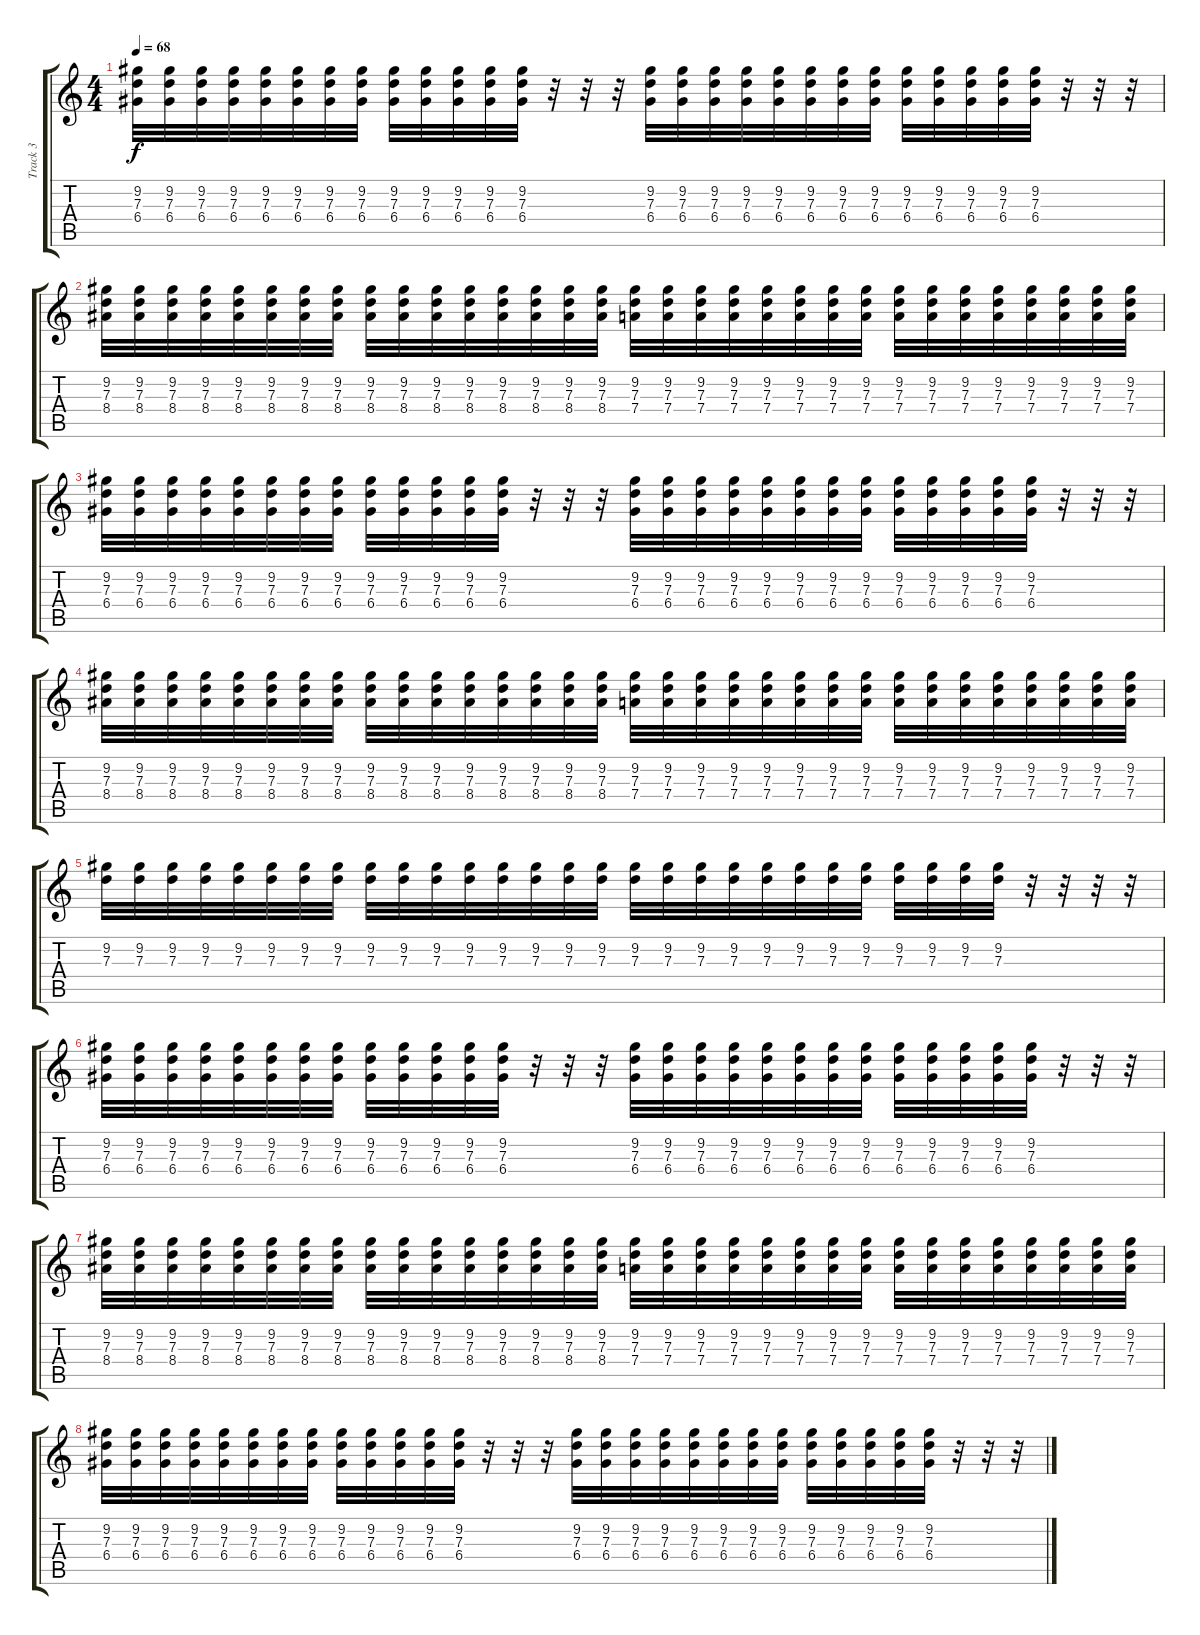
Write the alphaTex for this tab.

\track ("Track 3" "Track 3") {instrument overdrivenguitar}
\staff {score tabs}
\tuning (E4 B3 G3 D3 A2 D2) {hide}
\ts (4 4)
\tempo 68
\clef g2
\ks c
(9.2 7.3 6.4).32{dy f} (9.2 7.3 6.4).32 (9.2 7.3 6.4).32 (9.2 7.3 6.4).32 (9.2 7.3 6.4).32 (9.2 7.3 6.4).32 (9.2 7.3 6.4).32 (9.2 7.3 6.4).32 (9.2 7.3 6.4).32 (9.2 7.3 6.4).32 (9.2 7.3 6.4).32 (9.2 7.3 6.4).32 (9.2 7.3 6.4).32 r.32 r.32 r.32 (9.2 7.3 6.4).32 (9.2 7.3 6.4).32 (9.2 7.3 6.4).32 (9.2 7.3 6.4).32 (9.2 7.3 6.4).32 (9.2 7.3 6.4).32 (9.2 7.3 6.4).32 (9.2 7.3 6.4).32 (9.2 7.3 6.4).32 (9.2 7.3 6.4).32 (9.2 7.3 6.4).32 (9.2 7.3 6.4).32 (9.2 7.3 6.4).32 r.32 r.32 r.32 |
(9.2 7.3 8.4).32 (9.2 7.3 8.4).32 (9.2 7.3 8.4).32 (9.2 7.3 8.4).32 (9.2 7.3 8.4).32 (9.2 7.3 8.4).32 (9.2 7.3 8.4).32 (9.2 7.3 8.4).32 (9.2 7.3 8.4).32 (9.2 7.3 8.4).32 (9.2 7.3 8.4).32 (9.2 7.3 8.4).32 (9.2 7.3 8.4).32 (9.2 7.3 8.4).32 (9.2 7.3 8.4).32 (9.2 7.3 8.4).32 (9.2 7.3 7.4).32 (9.2 7.3 7.4).32 (9.2 7.3 7.4).32 (9.2 7.3 7.4).32 (9.2 7.3 7.4).32 (9.2 7.3 7.4).32 (9.2 7.3 7.4).32 (9.2 7.3 7.4).32 (9.2 7.3 7.4).32 (9.2 7.3 7.4).32 (9.2 7.3 7.4).32 (9.2 7.3 7.4).32 (9.2 7.3 7.4).32 (9.2 7.3 7.4).32 (9.2 7.3 7.4).32 (9.2 7.3 7.4).32 |
(9.2 7.3 6.4).32 (9.2 7.3 6.4).32 (9.2 7.3 6.4).32 (9.2 7.3 6.4).32 (9.2 7.3 6.4).32 (9.2 7.3 6.4).32 (9.2 7.3 6.4).32 (9.2 7.3 6.4).32 (9.2 7.3 6.4).32 (9.2 7.3 6.4).32 (9.2 7.3 6.4).32 (9.2 7.3 6.4).32 (9.2 7.3 6.4).32 r.32 r.32 r.32 (9.2 7.3 6.4).32 (9.2 7.3 6.4).32 (9.2 7.3 6.4).32 (9.2 7.3 6.4).32 (9.2 7.3 6.4).32 (9.2 7.3 6.4).32 (9.2 7.3 6.4).32 (9.2 7.3 6.4).32 (9.2 7.3 6.4).32 (9.2 7.3 6.4).32 (9.2 7.3 6.4).32 (9.2 7.3 6.4).32 (9.2 7.3 6.4).32 r.32 r.32 r.32 |
(9.2 7.3 8.4).32 (9.2 7.3 8.4).32 (9.2 7.3 8.4).32 (9.2 7.3 8.4).32 (9.2 7.3 8.4).32 (9.2 7.3 8.4).32 (9.2 7.3 8.4).32 (9.2 7.3 8.4).32 (9.2 7.3 8.4).32 (9.2 7.3 8.4).32 (9.2 7.3 8.4).32 (9.2 7.3 8.4).32 (9.2 7.3 8.4).32 (9.2 7.3 8.4).32 (9.2 7.3 8.4).32 (9.2 7.3 8.4).32 (9.2 7.3 7.4).32 (9.2 7.3 7.4).32 (9.2 7.3 7.4).32 (9.2 7.3 7.4).32 (9.2 7.3 7.4).32 (9.2 7.3 7.4).32 (9.2 7.3 7.4).32 (9.2 7.3 7.4).32 (9.2 7.3 7.4).32 (9.2 7.3 7.4).32 (9.2 7.3 7.4).32 (9.2 7.3 7.4).32 (9.2 7.3 7.4).32 (9.2 7.3 7.4).32 (9.2 7.3 7.4).32 (9.2 7.3 7.4).32 |
(9.2 7.3).32 (9.2 7.3).32 (9.2 7.3).32 (9.2 7.3).32 (9.2 7.3).32 (9.2 7.3).32 (9.2 7.3).32 (9.2 7.3).32 (9.2 7.3).32 (9.2 7.3).32 (9.2 7.3).32 (9.2 7.3).32 (9.2 7.3).32 (9.2 7.3).32 (9.2 7.3).32 (9.2 7.3).32 (9.2 7.3).32 (9.2 7.3).32 (9.2 7.3).32 (9.2 7.3).32 (9.2 7.3).32 (9.2 7.3).32 (9.2 7.3).32 (9.2 7.3).32 (9.2 7.3).32 (9.2 7.3).32 (9.2 7.3).32 (9.2 7.3).32 r.32 r.32 r.32 r.32 |
(9.2 7.3 6.4).32 (9.2 7.3 6.4).32 (9.2 7.3 6.4).32 (9.2 7.3 6.4).32 (9.2 7.3 6.4).32 (9.2 7.3 6.4).32 (9.2 7.3 6.4).32 (9.2 7.3 6.4).32 (9.2 7.3 6.4).32 (9.2 7.3 6.4).32 (9.2 7.3 6.4).32 (9.2 7.3 6.4).32 (9.2 7.3 6.4).32 r.32 r.32 r.32 (9.2 7.3 6.4).32 (9.2 7.3 6.4).32 (9.2 7.3 6.4).32 (9.2 7.3 6.4).32 (9.2 7.3 6.4).32 (9.2 7.3 6.4).32 (9.2 7.3 6.4).32 (9.2 7.3 6.4).32 (9.2 7.3 6.4).32 (9.2 7.3 6.4).32 (9.2 7.3 6.4).32 (9.2 7.3 6.4).32 (9.2 7.3 6.4).32 r.32 r.32 r.32 |
(9.2 7.3 8.4).32 (9.2 7.3 8.4).32 (9.2 7.3 8.4).32 (9.2 7.3 8.4).32 (9.2 7.3 8.4).32 (9.2 7.3 8.4).32 (9.2 7.3 8.4).32 (9.2 7.3 8.4).32 (9.2 7.3 8.4).32 (9.2 7.3 8.4).32 (9.2 7.3 8.4).32 (9.2 7.3 8.4).32 (9.2 7.3 8.4).32 (9.2 7.3 8.4).32 (9.2 7.3 8.4).32 (9.2 7.3 8.4).32 (9.2 7.3 7.4).32 (9.2 7.3 7.4).32 (9.2 7.3 7.4).32 (9.2 7.3 7.4).32 (9.2 7.3 7.4).32 (9.2 7.3 7.4).32 (9.2 7.3 7.4).32 (9.2 7.3 7.4).32 (9.2 7.3 7.4).32 (9.2 7.3 7.4).32 (9.2 7.3 7.4).32 (9.2 7.3 7.4).32 (9.2 7.3 7.4).32 (9.2 7.3 7.4).32 (9.2 7.3 7.4).32 (9.2 7.3 7.4).32 |
(9.2 7.3 6.4).32 (9.2 7.3 6.4).32 (9.2 7.3 6.4).32 (9.2 7.3 6.4).32 (9.2 7.3 6.4).32 (9.2 7.3 6.4).32 (9.2 7.3 6.4).32 (9.2 7.3 6.4).32 (9.2 7.3 6.4).32 (9.2 7.3 6.4).32 (9.2 7.3 6.4).32 (9.2 7.3 6.4).32 (9.2 7.3 6.4).32 r.32 r.32 r.32 (9.2 7.3 6.4).32 (9.2 7.3 6.4).32 (9.2 7.3 6.4).32 (9.2 7.3 6.4).32 (9.2 7.3 6.4).32 (9.2 7.3 6.4).32 (9.2 7.3 6.4).32 (9.2 7.3 6.4).32 (9.2 7.3 6.4).32 (9.2 7.3 6.4).32 (9.2 7.3 6.4).32 (9.2 7.3 6.4).32 (9.2 7.3 6.4).32 r.32 r.32 r.32
